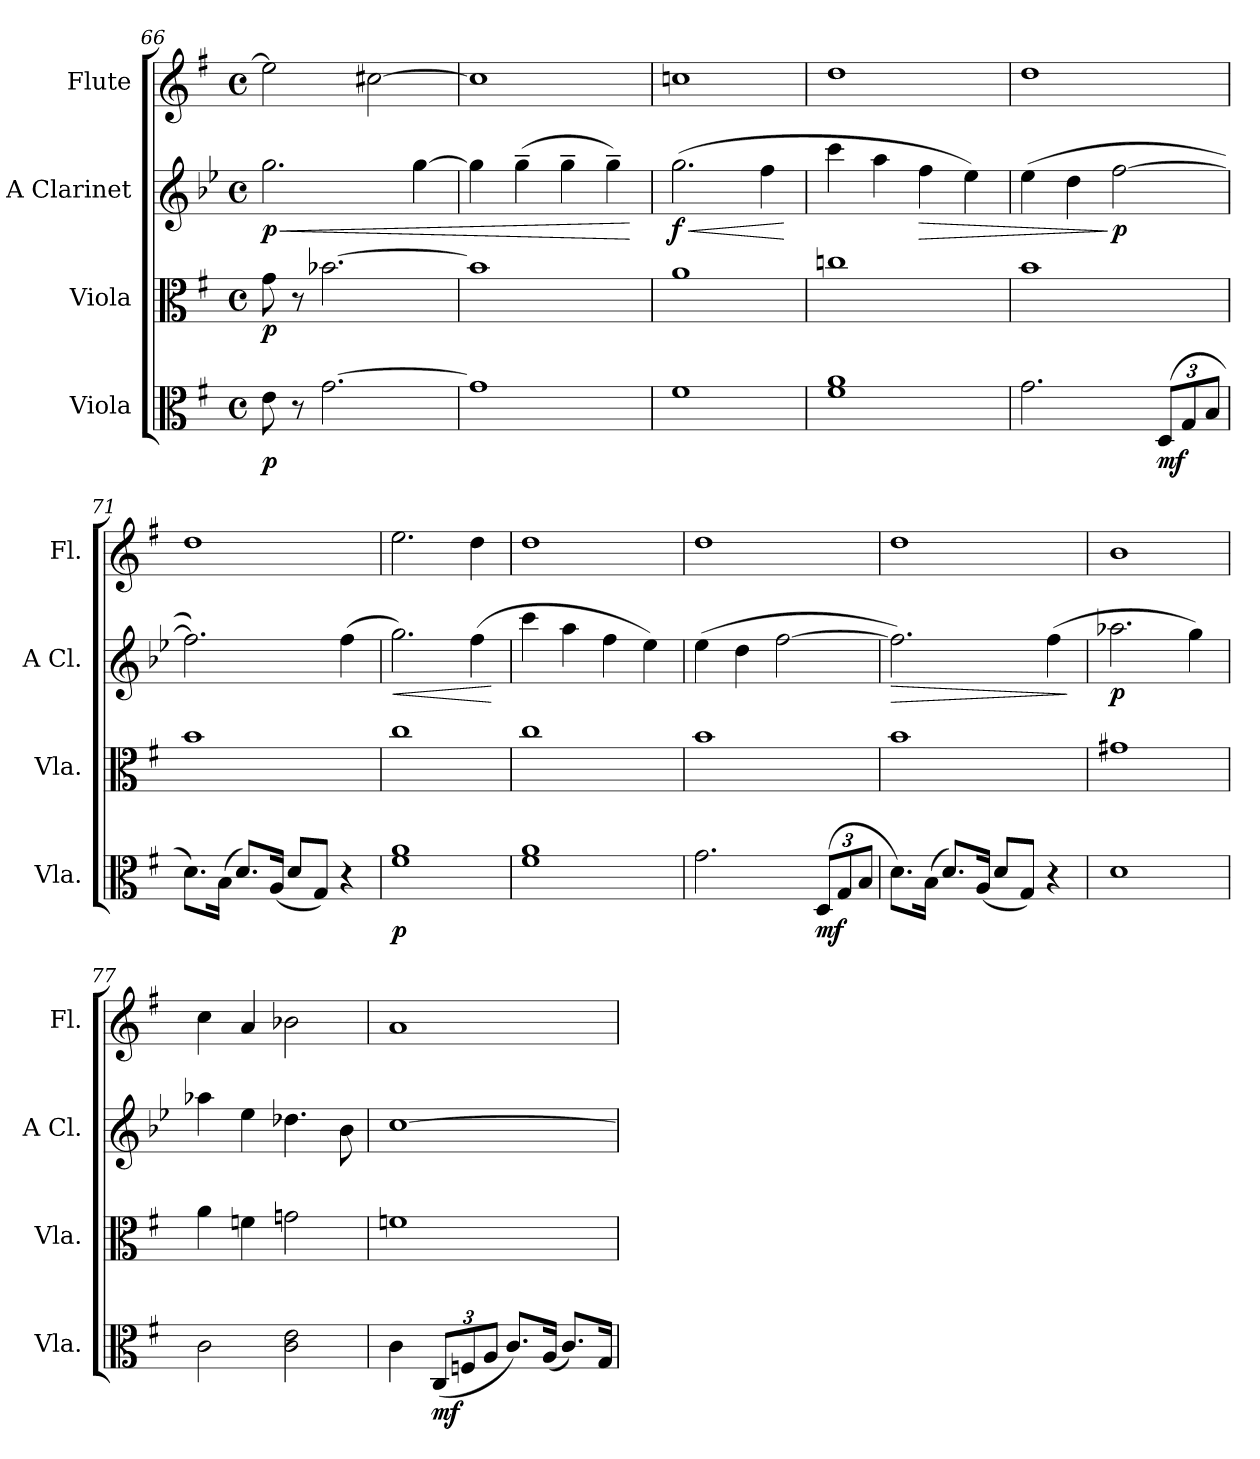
**kern	**dynam	**kern	**dynam	**kern	**dynam	**kern
*part4	*part4	*part3	*part3	*part2	*part2	*part1
*staff4	*staff4	*staff3	*staff3	*staff2	*staff2	*staff1
*I"Viola	*	*I"Viola	*	*I"A Clarinet	*	*I"Flute
*I'Vla.	*	*I'Vla.	*	*I'A Cl.	*	*I'Fl.
*clefC3	*	*clefC3	*	*clefG2	*	*clefG2
*	*	*	*	*ITrd2c3	*	*
*k[f#]	*	*k[f#]	*	*k[f#]	*	*k[f#]
*M4/4	*	*M4/4	*	*M4/4	*	*M4/4
*met(c)	*	*met(c)	*	*met(c)	*	*met(c)
=66	=66	=66	=66	=66	=66	=66
!	!LO:DY:b	!	!LO:DY:b	!	!LO:HP:b	!
!	!	!	!	!	!LO:DY:n=1:b	!
8e\	p	8g\	p	2.ee\	< p	2ee\]
8r	.	8r	.	.	.	.
[2.g\	.	[2.b-X\	.	.	.	.
.	.	.	.	.	.	[2cc#X\
.	.	.	.	[4ee\	.	.
=67	=67	=67	=67	=67	=67	=67
1g]	.	1b-]	.	4ee\]	.	1cc#]
.	.	.	.	(>4ee~\	.	.
.	.	.	.	4ee~\	.	.
.	.	.	.	4ee~\)	.	.
.	.	.	.	.	[	.
=68	=68	=68	=68	=68	=68	=68
!	!	!	!	!	!LO:HP:b	!
!	!	!	!	!	!LO:DY:n=1:b	!
1f#	.	1a	.	(>2.ee\	< f	1ccn
.	.	.	.	4dd\	.	.
.	.	.	.	.	[	.
=69	=69	=69	=69	=69	=69	=69
1f# 1a	.	1ccn	.	4aa\	.	1dd
.	.	.	.	4ff#\	.	.
!	!	!	!	!	!LO:HP:b	!
.	.	.	.	4dd\	>	.
.	.	.	.	4cc\)	.	.
=70	=70	=70	=70	=70	=70	=70
2.g\	.	1b	.	(>4cc\	.	1dd
.	.	.	.	4b\	.	.
!	!	!	!	!	!LO:DY:n=1:b	!
.	.	.	.	[2dd\	] p	.
*Xbrackettup	*	*	*	*	*	*
!	!LO:DY:b	!	!	!	!	!
(<12D/L	mf	.	.	.	.	.
12G/	.	.	.	.	.	.
12B/J	.	.	.	.	.	.
!!LO:PB:g=z
=71	=71	=71	=71	=71	=71	=71
8.d\L)	.	1b	.	2.dd\])	.	1dd
(>16B\Jk	.	.	.	.	.	.
8.d/L)	.	.	.	.	.	.
(<16A/Jk	.	.	.	.	.	.
8d/L	.	.	.	.	.	.
8G/J)	.	.	.	.	.	.
4r	.	.	.	(>4dd\	.	.
=72	=72	=72	=72	=72	=72	=72
!	!LO:DY:b	!	!	!	!LO:HP:b	!
1f# 1a	p	1cc	.	2.ee\)	<	2.ee\
.	.	.	.	(>4dd\	.	4dd\
.	.	.	.	.	[	.
=73	=73	=73	=73	=73	=73	=73
1f# 1a	.	1cc	.	4aa\	.	1dd
.	.	.	.	4ff#\	.	.
.	.	.	.	4dd\	.	.
.	.	.	.	4cc\)	.	.
=74	=74	=74	=74	=74	=74	=74
2.g\	.	1b	.	(>4cc\	.	1dd
.	.	.	.	4b\	.	.
.	.	.	.	[2dd\	.	.
!	!LO:DY:b	!	!	!	!	!
(<12D/L	mf	.	.	.	.	.
12G/	.	.	.	.	.	.
12B/J	.	.	.	.	.	.
=75	=75	=75	=75	=75	=75	=75
!	!	!	!	!	!LO:HP:b	!
8.d\L)	.	1b	.	2.dd\])	>	1dd
(>16B\Jk	.	.	.	.	.	.
8.d/L)	.	.	.	.	.	.
(<16A/Jk	.	.	.	.	.	.
8d/L	.	.	.	.	.	.
8G/J)	.	.	.	.	.	.
4r	.	.	.	(>4dd\	.	.
.	.	.	.	.	]	.
=76	=76	=76	=76	=76	=76	=76
!	!	!	!	!	!LO:DY:b	!
1d	.	1g#X	.	2.ffn\	p	1b
.	.	.	.	4ee\)	.	.
=77	=77	=77	=77	=77	=77	=77
2c\	.	4a\	.	4ffn\	.	4cc\
.	.	4fn\	.	4cc\	.	4a/
2c\ 2e\	.	2gn\	.	4.b-X\	.	2b-X\
.	.	.	.	8g\	.	.
!!LO:LB:g=z
=78	=78	=78	=78	=78	=78	=78
4c\	.	1fn	.	[1a	.	1a
!	!LO:DY:b	!	!	!	!	!
(<12C/L	mf	.	.	.	.	.
12Fn/	.	.	.	.	.	.
12A/J	.	.	.	.	.	.
8.c/L)	.	.	.	.	.	.
(<16A/Jk	.	.	.	.	.	.
8.c/L)	.	.	.	.	.	.
16G/Jk	.	.	.	.	.	.
=	=	=	=	=	=	=
*-	*-	*-	*-	*-	*-	*-
